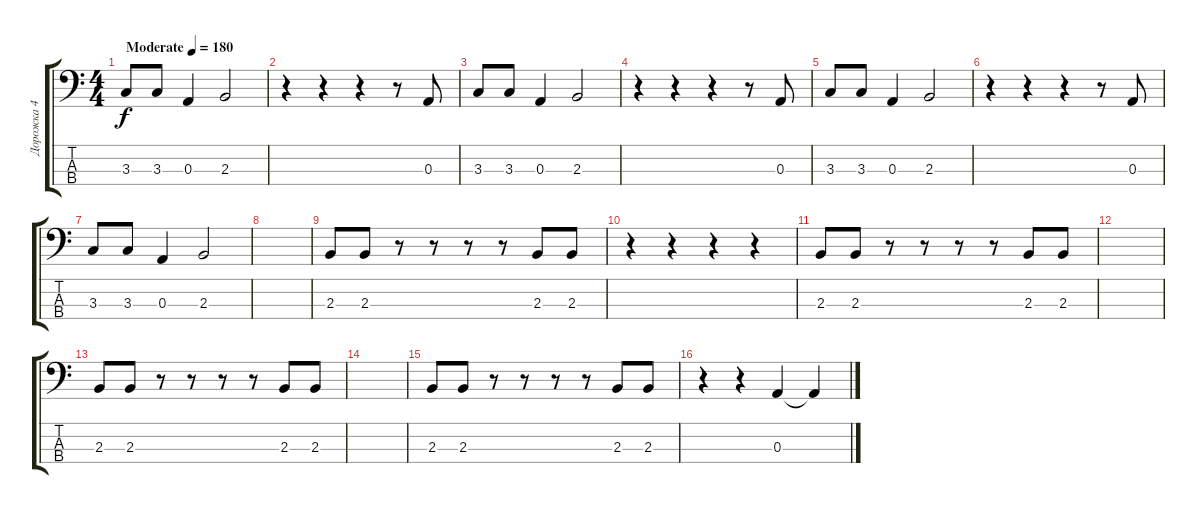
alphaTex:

\track ("Дорожка 4" "Дорожка 4") {instrument electricbasspick}
\staff {score tabs}
\tuning (G2 D2 A1 E1) {hide}
\ts (4 4)
\tempo (180 "Moderate")
\clef f4
\ks c
3.3.8{dy f instrument electricbasspick} 3.3.8 0.3.4 2.3.2 |
r.4 r.4 r.4 r.8 0.3.8 |
3.3.8 3.3.8 0.3.4 2.3.2 |
r.4 r.4 r.4 r.8 0.3.8 |
3.3.8 3.3.8 0.3.4 2.3.2 |
r.4 r.4 r.4 r.8 0.3.8 |
3.3.8 3.3.8 0.3.4 2.3.2 |
|
2.3.8 2.3.8 r.8 r.8 r.8 r.8 2.3.8 2.3.8 |
r.4 r.4 r.4 r.4 |
2.3.8 2.3.8 r.8 r.8 r.8 r.8 2.3.8 2.3.8 |
|
2.3.8 2.3.8 r.8 r.8 r.8 r.8 2.3.8 2.3.8 |
|
2.3.8 2.3.8 r.8 r.8 r.8 r.8 2.3.8 2.3.8 |
r.4 r.4 0.3.4 0.3{t}.4
